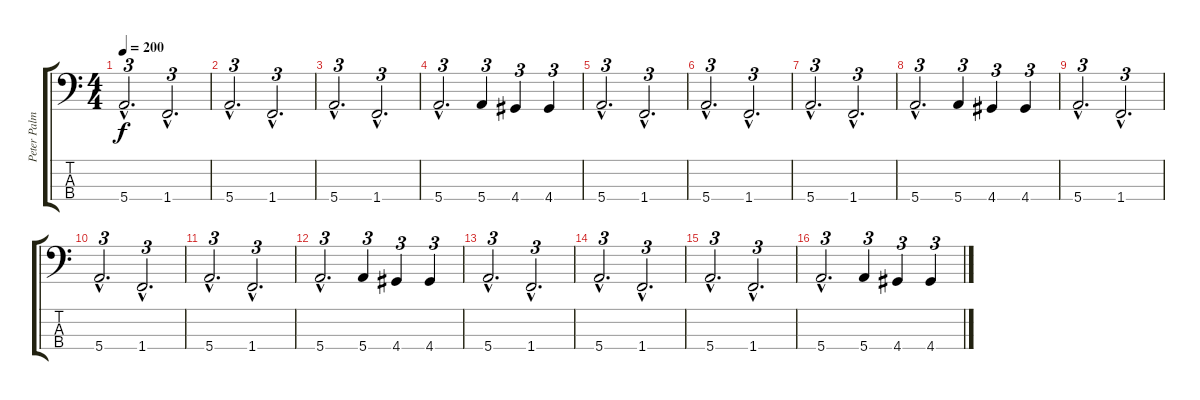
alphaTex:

\track ("Peter Palmdahl" "Peter Palm") {instrument electricbasspick}
\staff {score tabs}
\tuning (G2 D2 A1 E1) {hide}
\ts (4 4)
\tempo 200
\clef f4
\ks c
5.4{hac}.2{d tu (3 2) dy f instrument electricbasspick} 1.4{hac}.2{d tu (3 2)} |
5.4{hac}.2{d tu (3 2)} 1.4{hac}.2{d tu (3 2)} |
5.4{hac}.2{d tu (3 2)} 1.4{hac}.2{d tu (3 2)} |
5.4{hac}.2{d tu (3 2)} 5.4.4{tu (3 2)} 4.4.4{tu (3 2)} 4.4.4{tu (3 2)} |
5.4{hac}.2{d tu (3 2)} 1.4{hac}.2{d tu (3 2)} |
5.4{hac}.2{d tu (3 2)} 1.4{hac}.2{d tu (3 2)} |
5.4{hac}.2{d tu (3 2)} 1.4{hac}.2{d tu (3 2)} |
5.4{hac}.2{d tu (3 2)} 5.4.4{tu (3 2)} 4.4.4{tu (3 2)} 4.4.4{tu (3 2)} |
5.4{hac}.2{d tu (3 2)} 1.4{hac}.2{d tu (3 2)} |
5.4{hac}.2{d tu (3 2)} 1.4{hac}.2{d tu (3 2)} |
5.4{hac}.2{d tu (3 2)} 1.4{hac}.2{d tu (3 2)} |
5.4{hac}.2{d tu (3 2)} 5.4.4{tu (3 2)} 4.4.4{tu (3 2)} 4.4.4{tu (3 2)} |
5.4{hac}.2{d tu (3 2)} 1.4{hac}.2{d tu (3 2)} |
5.4{hac}.2{d tu (3 2)} 1.4{hac}.2{d tu (3 2)} |
5.4{hac}.2{d tu (3 2)} 1.4{hac}.2{d tu (3 2)} |
5.4{hac}.2{d tu (3 2)} 5.4.4{tu (3 2)} 4.4.4{tu (3 2)} 4.4.4{tu (3 2)}
